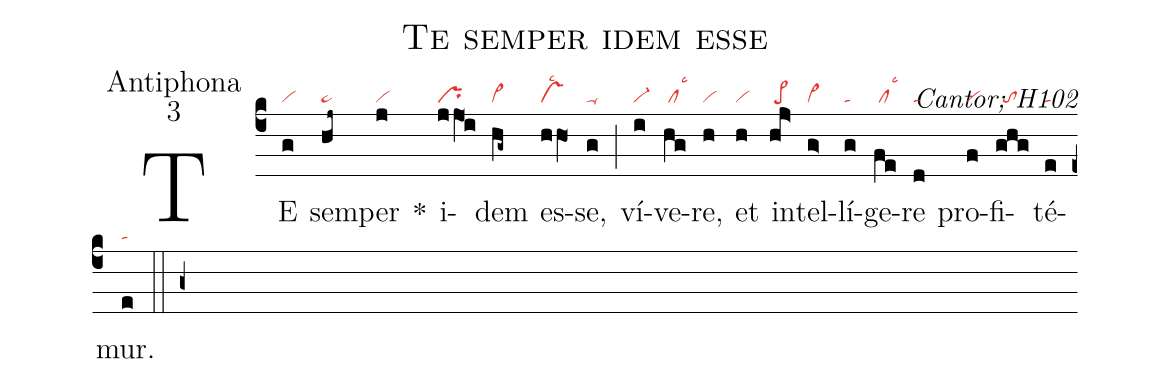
name:Te semper idem esse;
office-part:Antiphona;
mode:3;
commentary:Cantor; H102;
nabc-lines:1;
%%
(c4)
TE(g|vi) sem(hj~|pe~)per(j|vi) *() i(jjO1i|pr)dem(hg~|cl~) es(hhO1|vslsc2)se,(g|ta-) (;) ví(i|vi-)ve(hg|/cllsc3)re,(h|vi) et(h|vi) in(hj>|/pe>)tel(g>|vi>)lí(g|ta)ge(fe|/cllsc3)re(d|ta)
pro(f|vi)fi(ghg|//to)té(e|ta)mur.(e|ta) (::g+)
